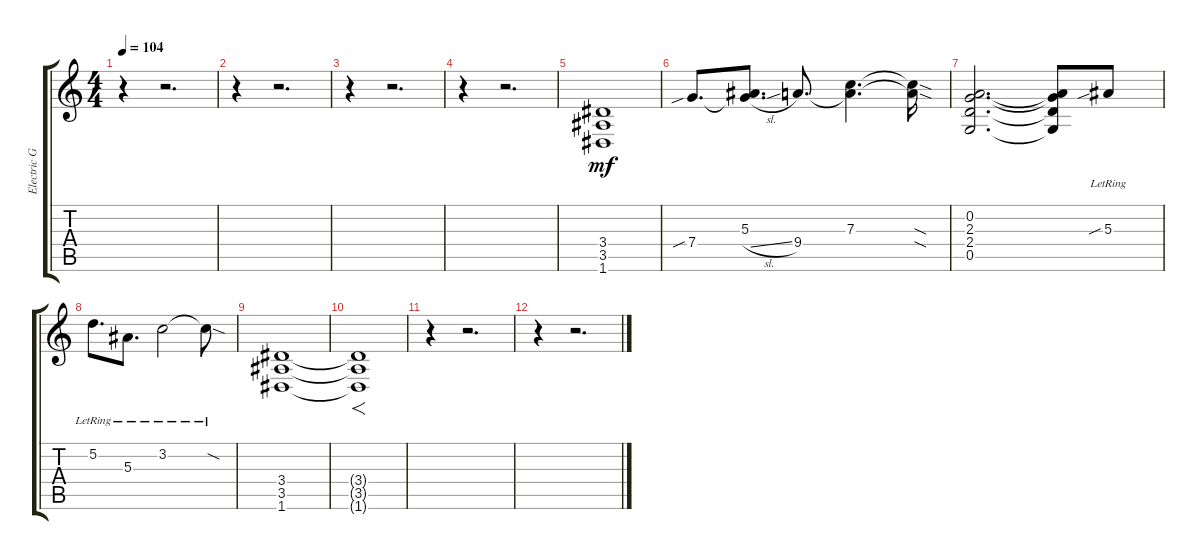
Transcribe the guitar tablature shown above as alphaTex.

\track ("Electric Guitar" "Electric G") {instrument overdrivenguitar}
\staff {score tabs}
\tuning (D4 A3 F3 C3 G2 D2) {hide}
\ts (4 4)
\tempo 104
\clef g2
\ks c
r.4{dy mf} r.2{d} |
r.4 r.2{d} |
r.4 r.2{d} |
r.4 r.2{d} |
(3.4 3.5 1.6).1 |
7.4{sib}.8{d} (5.3 7.4{sl t}).8{d} 9.4.8{d} (7.3 9.4{t}).4{d} (7.3{sod t} 9.4{sod t}).16 |
(0.2 2.3 2.4 0.5).2{d} (0.2{t} 2.3{t} 2.4{t} 0.5{t}).8 5.3{sib lr}.8 |
5.2{lr}.8{d} 5.3{lr}.8{d} 3.2{lr}.2 3.2{sod lr t}.8 |
(3.4 3.5 1.6).1 |
(3.4{t} 3.5{t} 1.6{t}).1{f} |
r.4 r.2{d} |
r.4 r.2{d}
